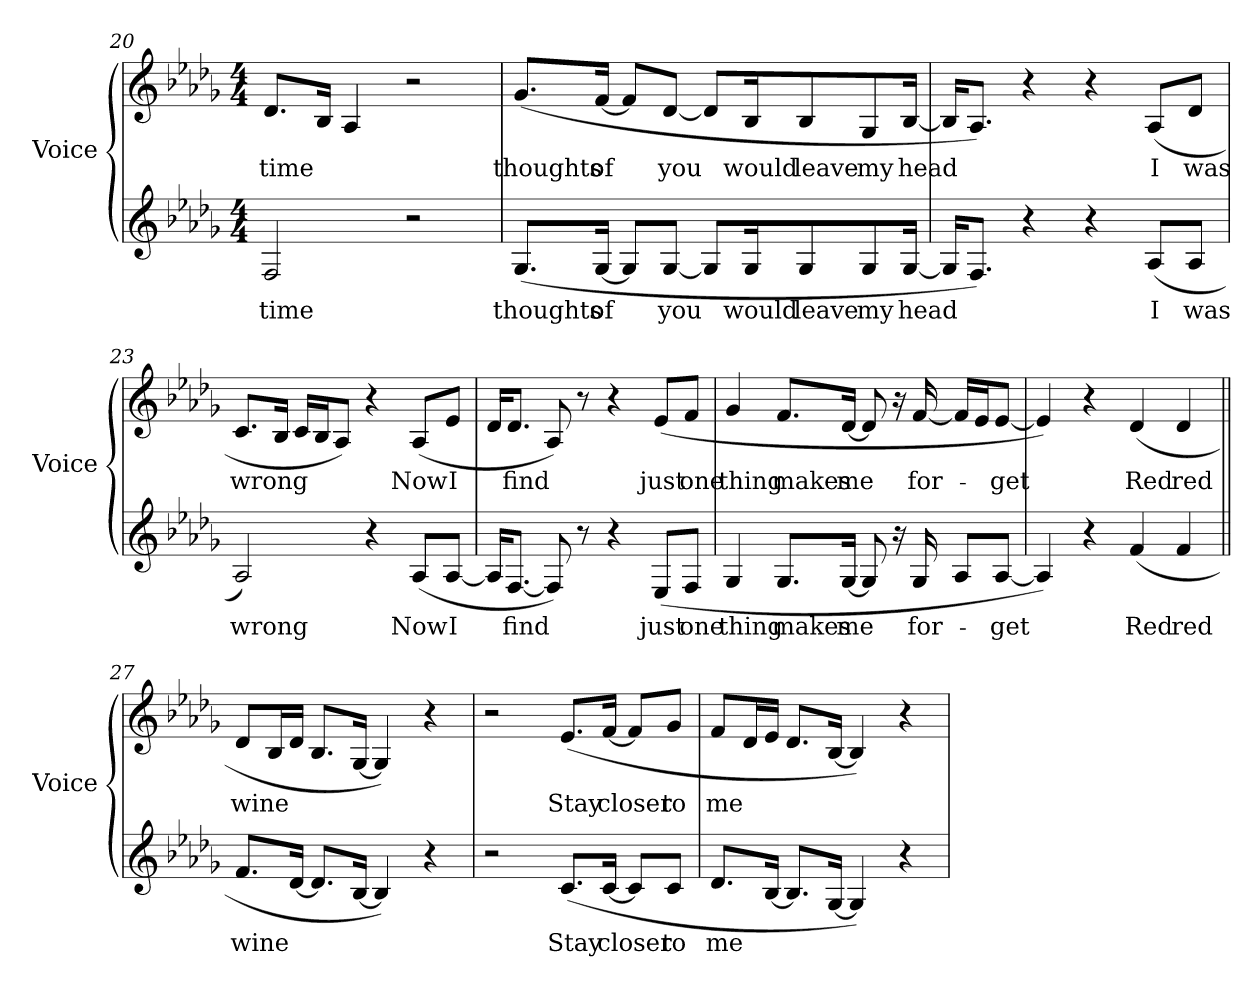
**kern	**text	**kern	**text
*part2	*part2	*part1	*part1
*staff2	*staff2	*staff1	*staff1
*I"Voice	*	*I"Voice	*
*I'Voice	*	*I'Voice	*
*clefG2	*	*clefG2	*
*k[b-e-a-d-g-]	*	*k[b-e-a-d-g-]	*
*D-:	*	*D-:	*
*M4/4	*	*M4/4	*
=20	=20	=20	=20
!	!LO:LY:b:color=#000000	!	!
!	!	!	!LO:LY:b:color=#000000
2Fi/	time	8.d-i/L	time
.	.	16B-i/Jk	.
.	.	4A-i/	.
2r	.	2r	.
!!LO:LB:g=z
=21	=21	=21	=21
!	!LO:LY:b:color=#000000	!	!
!	!	!	!LO:LY:b:color=#000000
(8.G-i/L	thoughts	(8.g-i/L	thoughts
!	!LO:LY:b:color=#000000	!	!
!	!	!	!LO:LY:b:color=#000000
[16G-i/Jk	of	[16fi/Jk	of
8G-i/L]	.	8fi/L]	.
!	!LO:LY:b:color=#000000	!	!
!	!	!	!LO:LY:b:color=#000000
[8G-i/J	you	[8d-i/J	you
8G-i/L]	.	8d-i/L]	.
!	!LO:LY:b:color=#000000	!	!
!	!	!	!LO:LY:b:color=#000000
16G-i/k	would	16B-i/k	would
!	!LO:LY:b:color=#000000	!	!
!	!	!	!LO:LY:b:color=#000000
8G-i/	leave	8B-i/	leave
!	!LO:LY:b:color=#000000	!	!
!	!	!	!LO:LY:b:color=#000000
8G-i/	my	8G-i/	my
!	!LO:LY:b:color=#000000	!	!
!	!	!	!LO:LY:b:color=#000000
[16G-i/Jk	head	[16B-i/Jk	head
=22	=22	=22	=22
16G-i/KL]	.	16B-i/KL]	.
8.Fi/J)	.	8.A-i/J)	.
4r	.	4r	.
4r	.	4r	.
!	!LO:LY:b:color=#000000	!	!
!	!	!	!LO:LY:b:color=#000000
(8A-i/L	I	(8A-i/L	I
!	!LO:LY:b:color=#000000	!	!
!	!	!	!LO:LY:b:color=#000000
8A-i/J	was	8d-i/J	was
=23	=23	=23	=23
!	!LO:LY:b:color=#000000	!	!
!	!	!	!LO:LY:b:color=#000000
2A-i/)	wrong	8.ci/L	wrong
.	.	16B-i/Jk	.
.	.	16ci/LL	.
.	.	16B-i/J	.
.	.	8A-i/J)	.
4r	.	4r	.
!	!LO:LY:b:color=#000000	!	!
!	!	!	!LO:LY:b:color=#000000
(8A-i/L	Now	(8A-i/L	Now
!	!LO:LY:b:color=#000000	!	!
!	!	!	!LO:LY:b:color=#000000
[8A-i/J	I	8e-i/J	I
!!LO:LB:g=z
=24	=24	=24	=24
16A-i/KL]	.	16d-i/KL	.
!	!LO:LY:b:color=#000000	!	!
!	!	!	!LO:LY:b:color=#000000
[8.Fi/J	find	8.d-i/J	find
8Fi/])	.	8A-i/)	.
8r	.	8r	.
4r	.	4r	.
!	!LO:LY:b:color=#000000	!	!
!	!	!	!LO:LY:b:color=#000000
(8E-i/L	just	(8e-i/L	just
!	!LO:LY:b:color=#000000	!	!
!	!	!	!LO:LY:b:color=#000000
8Fi/J	one	8fi/J	one
=25	=25	=25	=25
!	!LO:LY:b:color=#000000	!	!
!	!	!	!LO:LY:b:color=#000000
4G-i/	thing	4g-i/	thing
!	!LO:LY:b:color=#000000	!	!
!	!	!	!LO:LY:b:color=#000000
8.G-i/L	makes	8.fi/L	makes
!	!LO:LY:b:color=#000000	!	!
!	!	!	!LO:LY:b:color=#000000
[16G-i/Jk	me	[16d-i/Jk	me
8G-i/]	.	8d-i/]	.
16r	.	16r	.
!	!LO:LY:b:color=#000000	!	!
!	!	!	!LO:LY:b:color=#000000
16G-i/	for-	[16fi/	for-
8A-i/L	.	16fi/LL]	.
.	.	16e-i/J	.
!	!LO:LY:b:color=#000000	!	!
!	!	!	!LO:LY:b:color=#000000
[8A-i/J	-get	[8e-i/J	-get
=26	=26	=26	=26
4A-i/])	.	4e-i/])	.
4r	.	4r	.
!	!LO:LY:b:color=#000000	!	!
!	!	!	!LO:LY:b:color=#000000
(4fi/	Red	(4d-i/	Red
!	!LO:LY:b:color=#000000	!	!
!	!	!	!LO:LY:b:color=#000000
4fi/	red	4d-i/	red
!!LO:LB:g=z
=27||	=27||	=27||	=27||
!	!LO:LY:b:color=#000000	!	!
!	!	!	!LO:LY:b:color=#000000
8.fi/L	wine	8d-i/L	wine
.	.	16B-i/L	.
[16d-i/Jk	.	16d-i/JJ	.
8.d-i/L]	.	8.B-i/L	.
[16B-i/Jk	.	[16G-i/Jk	.
4B-i/])	.	4G-i/])	.
4r	.	4r	.
=28	=28	=28	=28
2r	.	2r	.
!	!LO:LY:b:color=#000000	!	!
!	!	!	!LO:LY:b:color=#000000
(8.ci/L	Stay	(8.e-i/L	Stay
!	!LO:LY:b:color=#000000	!	!
!	!	!	!LO:LY:b:color=#000000
[16ci/Jk	closer	[16fi/Jk	closer
8ci/L]	.	8fi/L]	.
!	!LO:LY:b:color=#000000	!	!
!	!	!	!LO:LY:b:color=#000000
8ci/J	to	8g-i/J	to
=29	=29	=29	=29
!	!LO:LY:b:color=#000000	!	!
!	!	!	!LO:LY:b:color=#000000
8.d-i/L	me	8fi/L	me
.	.	16d-i/L	.
[16B-i/Jk	.	16e-i/JJ	.
8.B-i/L]	.	8.d-i/L	.
[16G-i/Jk	.	[16B-i/Jk	.
4G-i/])	.	4B-i/])	.
4r	.	4r	.
=	=	=	=
*-	*-	*-	*-
